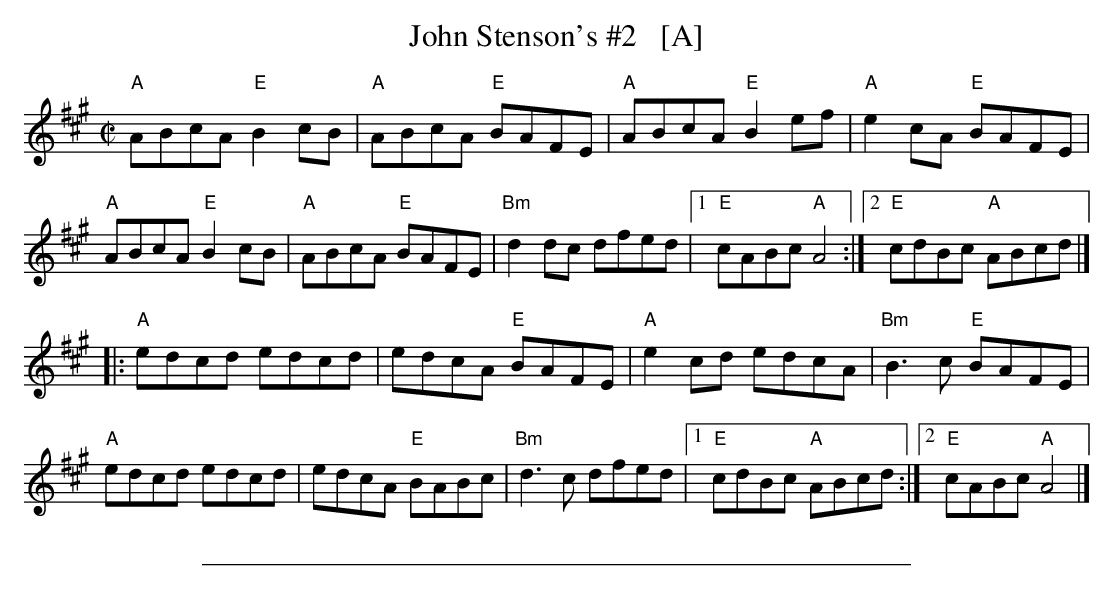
X:1
T:John Stenson's #2   [A]
M:C|
K:A
"A"ABcA "E"B2cB| "A"ABcA "E"BAFE| "A"ABcA "E"B2ef| "A"e2cA "E"BAFE|
"A"ABcA "E"B2cB| "A"ABcA "E"BAFE| "Bm"d2dc dfed |1 "E"cABc "A"A4 :|2 "E"cdBc "A"ABcd |]
|: "A"edcd edcd| edcA "E"BAFE| "A"e2cd edcA| "Bm"B3c "E"BAFE|
"A"edcd edcd| edcA "E"BABc| "Bm"d3c dfed|1 "E"cdBc "A"ABcd :|2 "E"cABc "A"A4 |]
